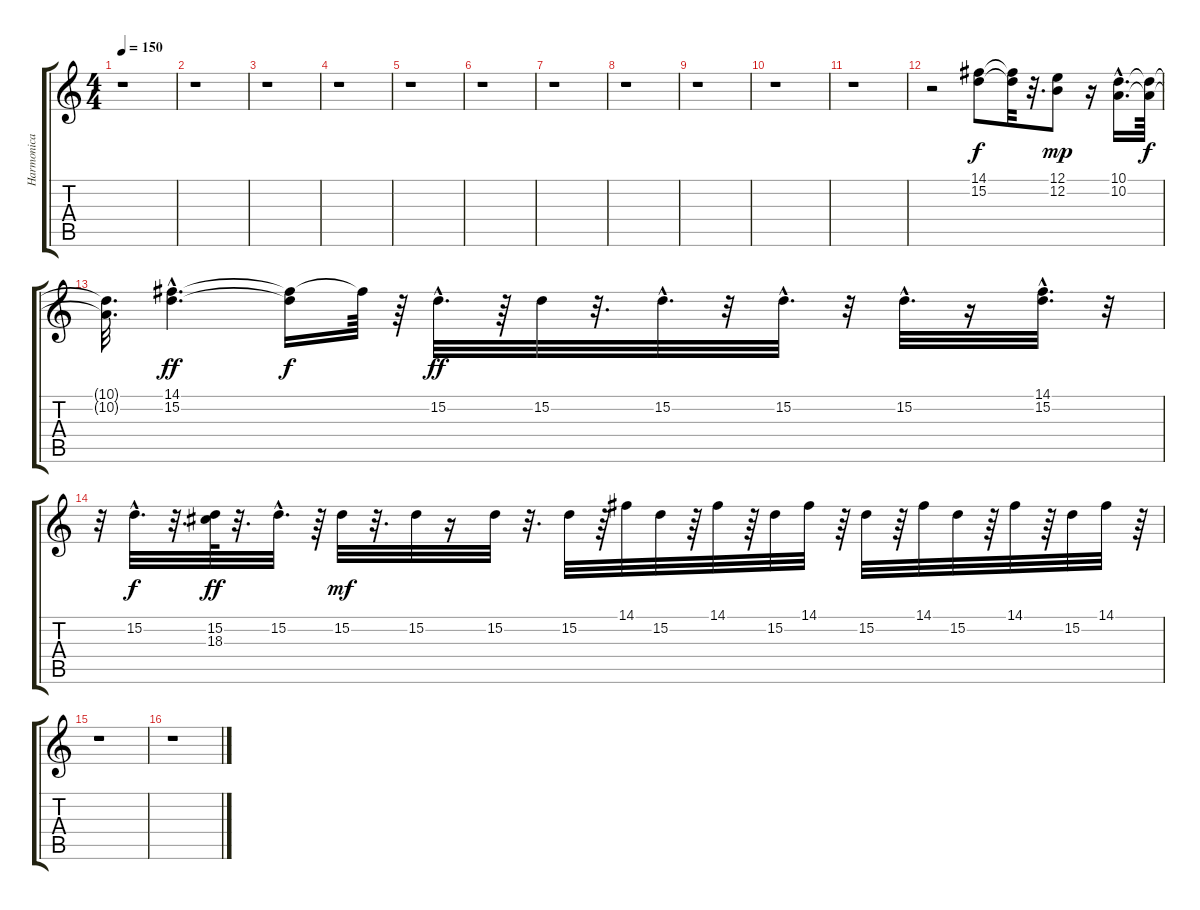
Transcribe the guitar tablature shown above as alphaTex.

\track ("Harmonica" "Harmonica") {instrument harmonica}
\staff {score tabs}
\tuning (E4 B3 G3 D3 A2 E2) {hide}
\ts (4 4)
\tempo 150
\clef g2
\ks c
r.1{dy f} |
r.1 |
r.1 |
r.1 |
r.1 |
r.1 |
r.1 |
r.1 |
r.1 |
r.1 |
r.1 |
r.2 (14.1 15.2).8 (14.1{t} 15.2{t}).32 r.32{d} (12.1 12.2).8{dy mp} r.16 (10.1{hac} 10.2{hac}).16{d} (10.1{t} 10.2{t}).64{dy f} |
(10.1{t} 10.2{t}).32{d} (14.1{hac} 15.2{hac}).4{d dy ff} (14.1{t} 15.2{t}).16{dy f} 14.1{t}.64 r.64 15.2{hac}.32{d dy ff} r.64 15.2.32 r.32{d} 15.2{hac}.32{d} r.32 15.2{hac}.32{d} r.32 15.2{hac}.32{d} r.16 (14.1{hac} 15.2{hac}).32{d} r.32 |
r.32 15.2{hac}.32{d dy f} r.32{d} (15.2 18.3).64{dy ff} r.32{d} 15.2{hac}.32{d} r.64 15.2.32{dy mf} r.32{d} 15.2.32 r.16 15.2.32 r.32{d} 15.2.32 r.64 14.1.32 15.2.32 r.64 14.1.32 r.64 15.2.32 14.1.32 r.64 15.2.32 r.64 14.1.32 15.2.32 r.64 14.1.32 r.64 15.2.32 14.1.32 r.64 |
r.1 |
r.1
